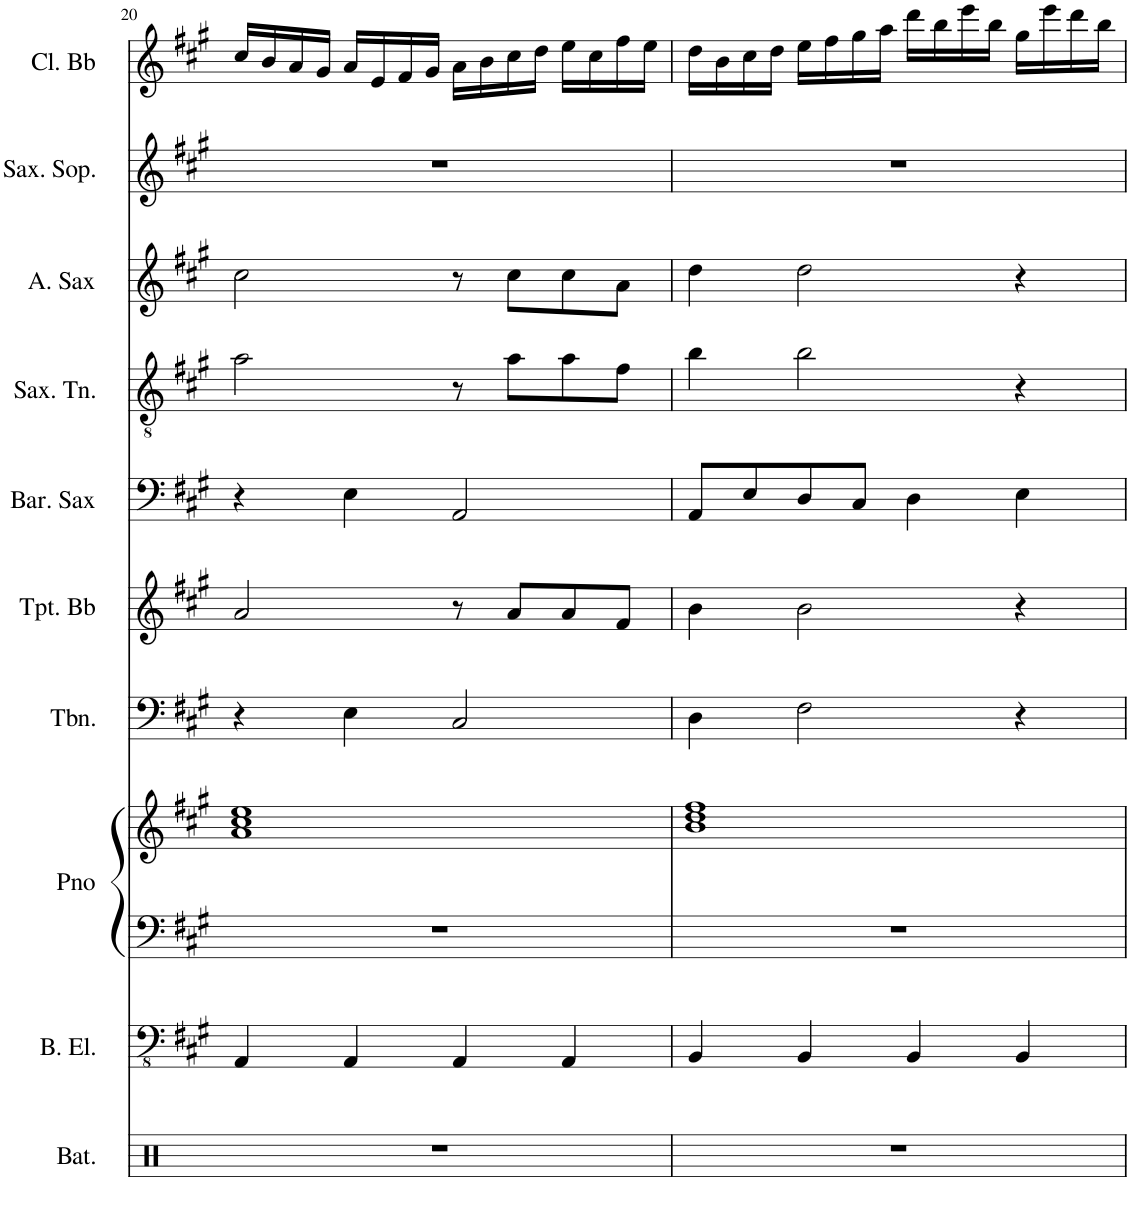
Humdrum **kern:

**kern	**kern	**kern	**kern	**kern	**kern	**kern	**kern	**kern	**kern	**kern
*part10	*part9	*part8	*part8	*part7	*part6	*part5	*part4	*part3	*part2	*part1
*staff11	*staff10	*staff9	*staff8	*staff7	*staff6	*staff5	*staff4	*staff3	*staff2	*staff1
*I"Bateria	*I"Baixo elétrico	*I"Piano	*	*I"Trombone	*I"Trompete Bb	*I"Saxofone barítono	*I"Saxofone Tenor	*I"Saxofone Alto	*I"Saxofone Soprano	*I"Clarineta Bb
*I'Bat.	*I'B. El.	*I'Pno	*	*I'Tbn.	*I'Tpt. Bb	*	*I'Sax. Tn.	*	*I'Sax. Sop.	*I'Cl. Bb
!!LO:PB:g=z
*clefX	*clefFv4	*clefF4	*clefG2	*clefF4	*clefG2	*clefF4	*clefGv2	*clefG2	*clefG2	*clefG2
*	*	*	*	*	*ITrd1c2	*ITrd12c21	*ITrd8c14	*ITrd5c9	*ITrd1c2	*ITrd1c2
*k[]	*k[f#c#g#]	*k[f#c#g#]	*k[f#c#g#]	*k[f#c#g#]	*k[f#c#g#]	*k[f#c#g#]	*k[f#c#g#]	*k[f#c#g#]	*k[f#c#g#]	*k[f#c#g#]
*M4/4	*M4/4	*M4/4	*M4/4	*M4/4	*M4/4	*M4/4	*M4/4	*M4/4	*M4/4	*M4/4
=20	=20	=20	=20	=20	=20	=20	=20	=20	=20	=20
1r	4AAA/	1r	1a 1cc# 1ee	4r	2a/	4r	2a\	2cc#\	1r	16cc#/LL
.	.	.	.	.	.	.	.	.	.	16b/
.	.	.	.	.	.	.	.	.	.	16a/
.	.	.	.	.	.	.	.	.	.	16g#/JJ
.	4AAA/	.	.	4E\	.	4E\	.	.	.	16a/LL
.	.	.	.	.	.	.	.	.	.	16e/
.	.	.	.	.	.	.	.	.	.	16f#/
.	.	.	.	.	.	.	.	.	.	16g#/JJ
.	4AAA/	.	.	2C#/	8r	2AA/	8r	8r	.	16a\LL
.	.	.	.	.	.	.	.	.	.	16b\
.	.	.	.	.	8a/L	.	8a\L	8cc#\L	.	16cc#\
.	.	.	.	.	.	.	.	.	.	16dd\JJ
.	4AAA/	.	.	.	8a/	.	8a\	8cc#\	.	16ee\LL
.	.	.	.	.	.	.	.	.	.	16cc#\
.	.	.	.	.	8f#/J	.	8f#\J	8a\J	.	16ff#\
.	.	.	.	.	.	.	.	.	.	16ee\JJ
=21	=21	=21	=21	=21	=21	=21	=21	=21	=21	=21
1r	4BBB/	1r	1b 1dd 1ff#	4D\	4b\	8AA/L	4b\	4dd\	1r	16dd\LL
.	.	.	.	.	.	.	.	.	.	16b\
.	.	.	.	.	.	8E/	.	.	.	16cc#\
.	.	.	.	.	.	.	.	.	.	16dd\JJ
.	4BBB/	.	.	2F#\	2b\	8D/	2b\	2dd\	.	16ee\LL
.	.	.	.	.	.	.	.	.	.	16ff#\
.	.	.	.	.	.	8C#/J	.	.	.	16gg#\
.	.	.	.	.	.	.	.	.	.	16aa\JJ
.	4BBB/	.	.	.	.	4D\	.	.	.	16ddd\LL
.	.	.	.	.	.	.	.	.	.	16bb\
.	.	.	.	.	.	.	.	.	.	16eee\
.	.	.	.	.	.	.	.	.	.	16bb\JJ
.	4BBB/	.	.	4r	4r	4E\	4r	4r	.	16gg#\LL
.	.	.	.	.	.	.	.	.	.	16eee\
.	.	.	.	.	.	.	.	.	.	16ddd\
.	.	.	.	.	.	.	.	.	.	16bb\JJ
=	=	=	=	=	=	=	=	=	=	=
*-	*-	*-	*-	*-	*-	*-	*-	*-	*-	*-
